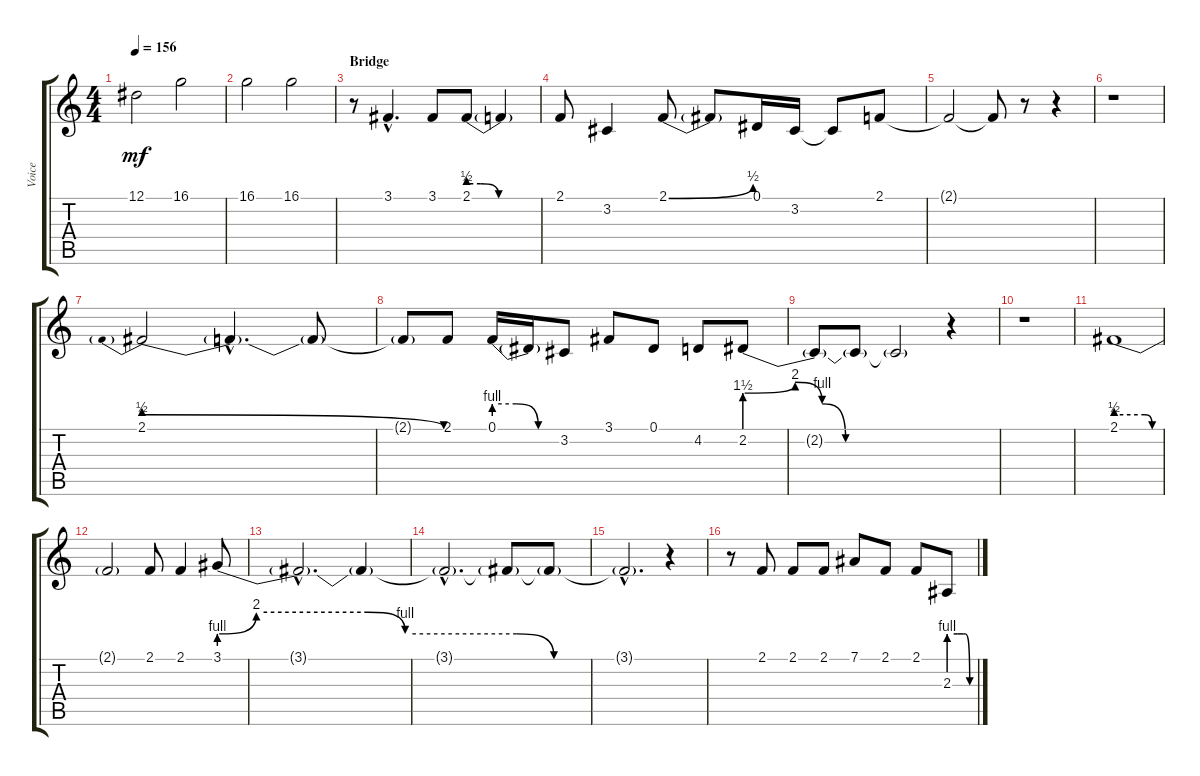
\track ("Voice" "Voice") {instrument lead2sawtooth}
\staff {score tabs}
\tuning (Eb4 Bb3 Gb3 Db3 Ab2 Eb2) {hide}
\ts (4 4)
\tempo 156
\clef g2
\ks c
12.1{t}.2{dy mf} 16.1.2 |
16.1.2 16.1.2 |
\section ("" "Bridge")
r.8 3.1{hac}.4{d} 3.1.8 2.1{be (custom 0 2 10 2 25 0 40 0 60 0)}.8 2.1{t}.4 |
2.1.8 3.2.4 2.1{be (bend 0 0 60 2)}.8 2.1{t}.8 0.1.16 3.2.16 3.2{t}.8 2.1.8 |
2.1{t}.2 2.1{t}.8 r.8 r.4 |
r.1 |
2.1{be (prebendrelease 0 2 60 0)}.2 2.1{hac t}.4{d} 2.1{t}.8 |
2.1{t}.8 2.1.8 0.1{be (custom 0 4 20 4 40 0 60 0)}.16 0.1{t}.16 3.2.8 3.1.8 0.1.8 4.2.8 2.2{be (custom 0 6 15 8 23 4 30 0 60 0)}.8 |
2.2{t}.8 2.2{t}.8 2.2{t}.2 r.4 |
r.1 |
2.1{be (custom 0 2 30 2 40 2 50 0 60 0)}.1 |
2.1{t}.2 2.1.8 2.1.4 3.1{be (custom 0 4 5 8 20 8 25 4 40 4 45 0 60 0)}.8 |
3.1{hac t}.2{d} 3.1{t}.4 |
3.1{hac t}.2{d} 3.1{t}.8 3.1{t}.8 |
3.1{hac t}.2{d} r.4 |
r.8 2.1.8 2.1.8 2.1.8 7.1.8 2.1.8 2.1.8 2.3{be (custom 0 4 20 4 35 4 39 4 50 0 60 0)}.8
